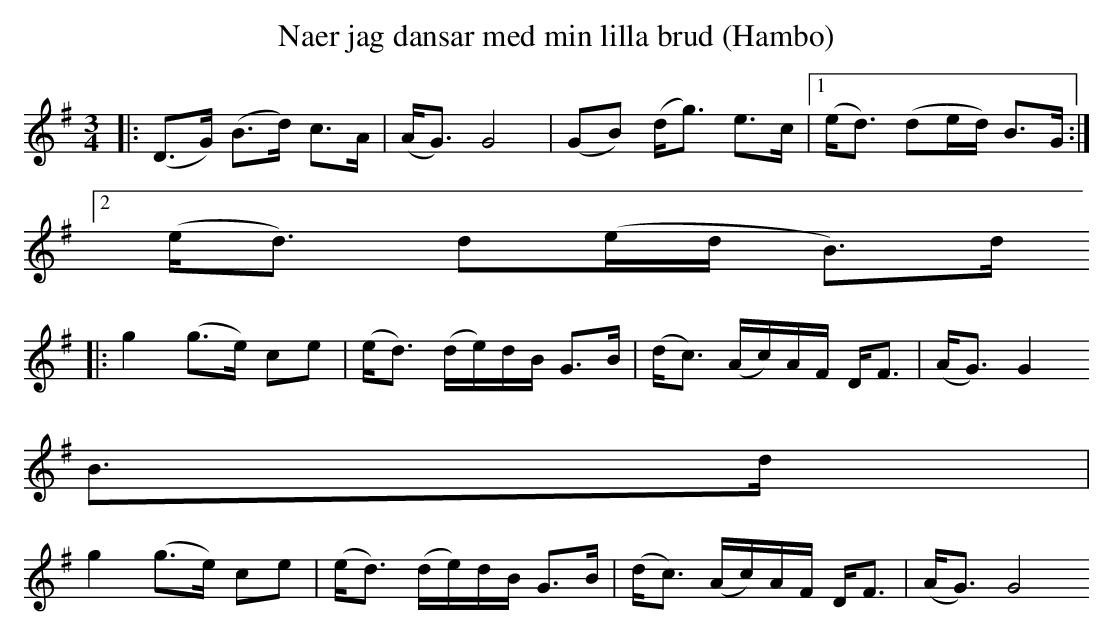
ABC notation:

X:1
T:Naer jag dansar med min lilla brud (Hambo)
M:3/4
L:1/8
K:G
|: (D>G) (B>d) c>A | (A<G) G4 | (GB) (d<g) e>c |1 (e<d) (de/d/) B>G :|2
 (e<d) d(e/d/ B)>d
|: g2 (g>e) ce | (e<d) (d/e/)d/B/ G>B | (d<c) (A/c/)A/F/ D<F | (A<G) G2
B>d |
   g2 (g>e) ce | (e<d) (d/e/)d/B/ G>B | (d<c) (A/c/)A/F/ D<F | (A<G) G4
:|
